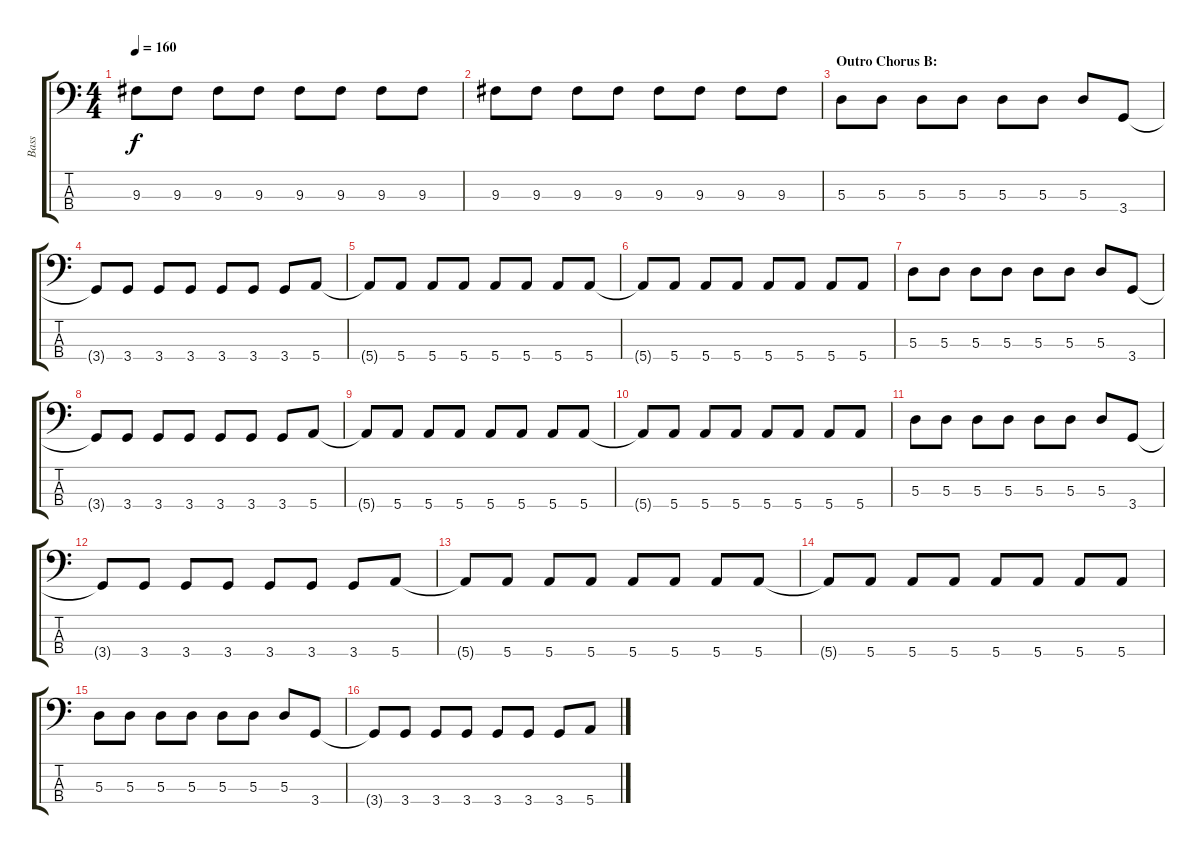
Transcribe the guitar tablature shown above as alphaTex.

\track ("Bass" "Bass") {instrument electricbasspick}
\staff {score tabs}
\tuning (G2 D2 A1 E1) {hide}
\ts (4 4)
\tempo 160
\clef f4
\ks c
9.3{t}.8{dy f} 9.3.8 9.3.8 9.3.8 9.3.8 9.3.8 9.3.8 9.3.8 |
9.3.8 9.3.8 9.3.8 9.3.8 9.3.8 9.3.8 9.3.8 9.3.8 |
\section ("" "Outro Chorus B:")
5.3.8 5.3.8 5.3.8 5.3.8 5.3.8 5.3.8 5.3.8 3.4.8 |
3.4{t}.8 3.4.8 3.4.8 3.4.8 3.4.8 3.4.8 3.4.8 5.4.8 |
5.4{t}.8 5.4.8 5.4.8 5.4.8 5.4.8 5.4.8 5.4.8 5.4.8 |
5.4{t}.8 5.4.8 5.4.8 5.4.8 5.4.8 5.4.8 5.4.8 5.4.8 |
5.3.8 5.3.8 5.3.8 5.3.8 5.3.8 5.3.8 5.3.8 3.4.8 |
3.4{t}.8 3.4.8 3.4.8 3.4.8 3.4.8 3.4.8 3.4.8 5.4.8 |
5.4{t}.8 5.4.8 5.4.8 5.4.8 5.4.8 5.4.8 5.4.8 5.4.8 |
5.4{t}.8 5.4.8 5.4.8 5.4.8 5.4.8 5.4.8 5.4.8 5.4.8 |
5.3.8{volume 6} 5.3.8 5.3.8 5.3.8 5.3.8 5.3.8 5.3.8 3.4.8 |
3.4{t}.8 3.4.8 3.4.8 3.4.8 3.4.8 3.4.8 3.4.8 5.4.8 |
5.4{t}.8 5.4.8 5.4.8 5.4.8 5.4.8 5.4.8 5.4.8 5.4.8 |
5.4{t}.8 5.4.8 5.4.8 5.4.8 5.4.8 5.4.8 5.4.8 5.4.8 |
5.3.8{volume 2} 5.3.8 5.3.8 5.3.8 5.3.8 5.3.8 5.3.8 3.4.8 |
3.4{t}.8 3.4.8 3.4.8 3.4.8 3.4.8 3.4.8 3.4.8 5.4.8
